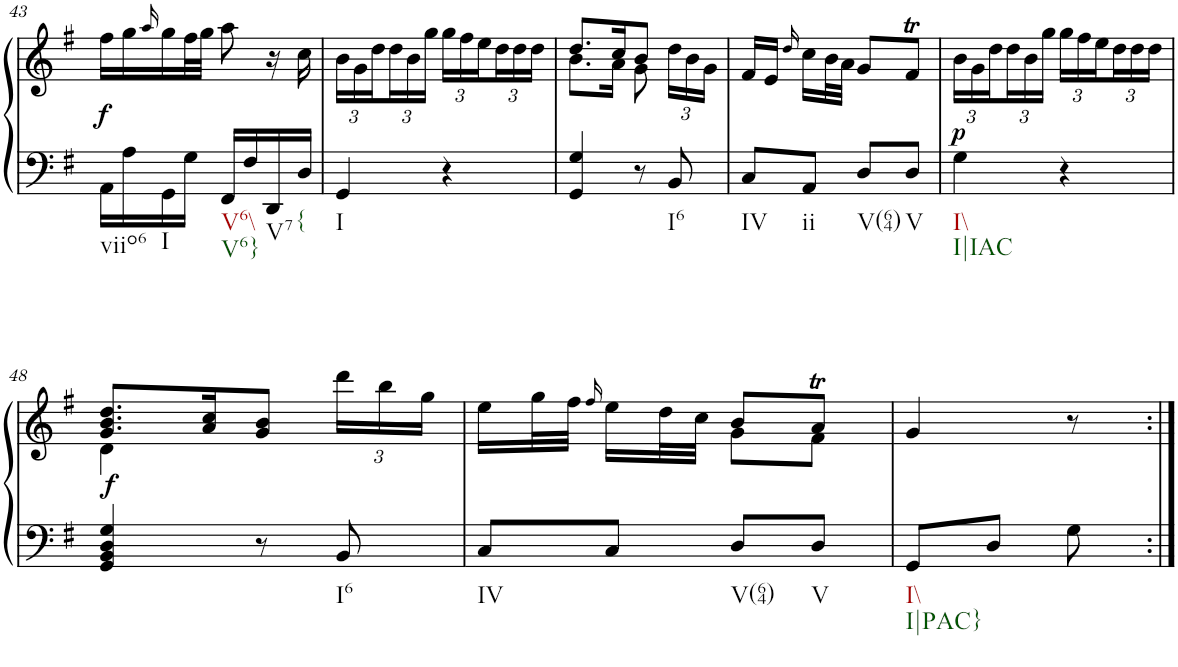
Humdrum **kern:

**kern	**kern	**dynam
*part1	*part1	*part1
*staff2	*staff1	*staff1/2
*I"Piano	*	*
*I'Pno.	*	*
!!LO:PB:g=z
*clefF4	*clefG2	*
*k[f#]	*k[f#]	*
*M2/4	*M2/4	*
=43	=43	=43
!LO:TX:b:t=viio6	!	!
!	!	!LO:DY:b
16AA\LL	16ff#\LL	f
16A\	16gg\	.
.	16qaa/	.
!LO:TX:b:t=I	!	!
16GG\	16gg\	.
16G\JJ	32ff#\L	.
.	32gg\JJJ	.
!LO:TX:b:t=V6\\	!	!
!LO:TX:b:t=V6}	!	!
16FF#/LL	8aa\	.
16F#/	.	.
!LO:TX:b:t=V7	!	!
16DD/	16r	.
!LO:TX:b:t={	!	!
16D/JJ	16cc\	.
=44	=44	=44
*	*Xbrackettup	*
!LO:TX:b:t=I	!	!
4GG/	24b\LL	.
.	24g\	.
.	24dd\	.
.	24dd\	.
.	24b\	.
.	24gg\JJ	.
4r	24gg\LL	.
.	24ff#\	.
.	24ee\	.
.	24dd\	.
.	24dd\	.
.	24dd\JJ	.
=45	=45	=45
*	*^	*
4GG/ 4G/	8.dd/L	8.b\L	.
.	16cc/K	16a\Jk	.
8r	8b/J	8g\	.
!LO:TX:b:t=I6	!	!	!
8BB/	24dd\LL	8ryy	.
.	24b\	.	.
.	24g\JJ	.	.
*	*v	*v	*
=46	=46	=46
!LO:TX:b:t=IV	!	!
8C/L	16f#/LL	.
.	16e/JJ	.
.	16qdd/	.
!LO:TX:b:t=ii	!	!
8AA/J	16cc\LL	.
.	32b\L	.
.	32a\JJJ	.
!LO:TX:b:t=V(64)	!	!
8D/L	8g/L	.
!LO:TX:b:t=V	!	!
8D/J	8f#t/J	.
=47	=47	=47
!LO:TX:b:t=I\\	!	!
!LO:TX:b:t=I|IAC	!	!
!	!	!LO:DY:b
4G\	24b\LL	p
.	24g\	.
.	24dd\	.
.	24dd\	.
.	24b\	.
.	24gg\JJ	.
4r	24gg\LL	.
.	24ff#\	.
.	24ee\	.
.	24dd\	.
.	24dd\	.
.	24dd\JJ	.
!!LO:LB:g=z
=48	=48	=48
*	*^	*
!	!	!	!LO:DY:b
4GG/ 4BB/ 4D/ 4G/	8.g/ 8.b/ 8.dd/L	4d\	f
.	16a/ 16cc/K	.	.
8r	8g/ 8b/J	4ryy	.
!LO:TX:b:t=I6	!	!	!
8BB/	24ddd\LL	.	.
.	24bb\	.	.
.	24gg\JJ	.	.
=49	=49	=49	=49
!LO:TX:b:t=IV	!	!	!
8C/L	16ee\LL	4ryy	.
.	32gg\L	.	.
.	32ff#\JJJ	.	.
.	16qff#/	.	.
8C/J	16ee\LL	.	.
.	32dd\L	.	.
.	32cc\JJJ	.	.
!LO:TX:b:t=V(64)	!	!	!
8D/L	8b/L	8g\L	.
!LO:TX:b:t=V	!	!	!
8D/J	8aT/J	8f#\J	.
=50	=50	=50	=50
!LO:TX:b:t=I\\	!	!	!
!LO:TX:b:t=I|PAC}	!	!	!
*	*v	*v	*
8GG/L	4g/	.
8D/J	.	.
8G\	8r	.
=:|!	=:|!	=:|!
*-	*-	*-
